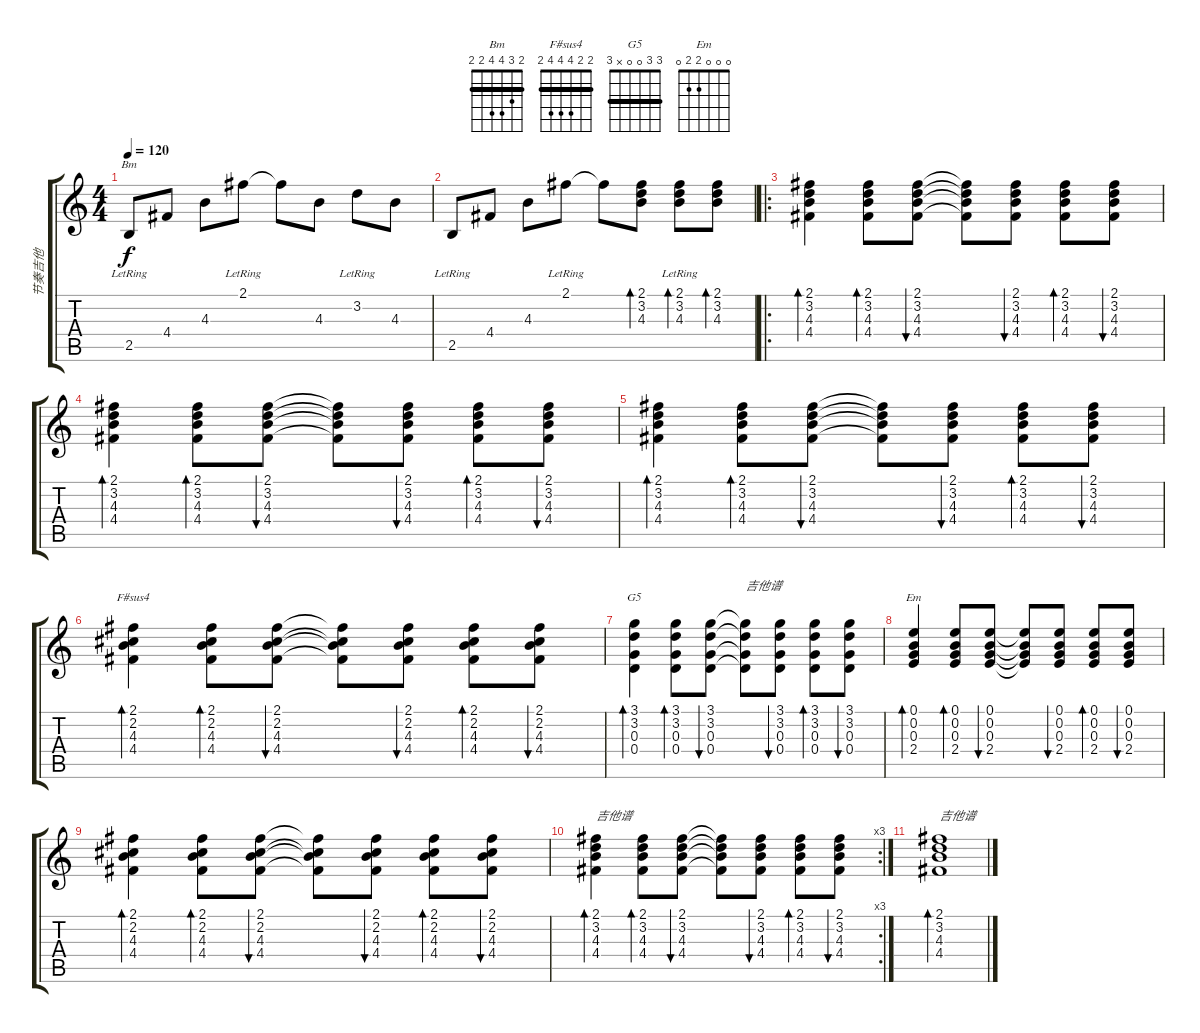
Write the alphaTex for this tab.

\track ("节奏吉他" "节奏吉他") {instrument acousticguitarnylon}
\staff {score tabs}
\tuning (E4 B3 G3 D3 A2 E2) {hide}
\chord ("Bm" 2 3 4 4 2 2) {barre 2}
\chord ("F#sus4" 2 2 4 4 4 2) {barre 2}
\chord ("G5" 3 3 0 0 x 3) {barre 3}
\chord ("Em" 0 0 0 2 2 0)
\ts (4 4)
\tempo 120
\clef g2
\ks c
2.5{lr}.8{ch "Bm" dy f} 4.4.8 4.3.8 2.1{lr}.8 2.1{t}.8 4.3.8 3.2{lr}.8 4.3.8 |
2.5{lr}.8 4.4.8 4.3.8 2.1{lr}.8 2.1{t}.8 (2.1 3.2 4.3).8{bd 30} (2.1 3.2{lr} 4.3).8{bd 30} (2.1 3.2 4.3).8{bd 30} |
\ro
(2.1 3.2 4.3 4.4).4{bd 30} (2.1 3.2 4.3 4.4).8{bd 30} (2.1 3.2 4.3 4.4).8{bu 30} (2.1{t} 3.2{t} 4.3{t} 4.4{t}).8 (2.1 3.2 4.3 4.4).8{bu 30} (2.1 3.2 4.3 4.4).8{bd 30} (2.1 3.2 4.3 4.4).8{bu 30} |
(2.1 3.2 4.3 4.4).4{bd 30} (2.1 3.2 4.3 4.4).8{bd 30} (2.1 3.2 4.3 4.4).8{bu 30} (2.1{t} 3.2{t} 4.3{t} 4.4{t}).8 (2.1 3.2 4.3 4.4).8{bu 30} (2.1 3.2 4.3 4.4).8{bd 30} (2.1 3.2 4.3 4.4).8{bu 30} |
(2.1 3.2 4.3 4.4).4{bd 30} (2.1 3.2 4.3 4.4).8{bd 30} (2.1 3.2 4.3 4.4).8{bu 30} (2.1{t} 3.2{t} 4.3{t} 4.4{t}).8 (2.1 3.2 4.3 4.4).8{bu 30} (2.1 3.2 4.3 4.4).8{bd 30} (2.1 3.2 4.3 4.4).8{bu 30} |
(2.1 2.2 4.3 4.4).4{bd 30 ch "F#sus4"} (2.1 2.2 4.3 4.4).8{bd 30} (2.1 2.2 4.3 4.4).8{bu 30} (2.1{t} 2.2{t} 4.3{t} 4.4{t}).8 (2.1 2.2 4.3 4.4).8{bu 30} (2.1 2.2 4.3 4.4).8{bd 30} (2.1 2.2 4.3 4.4).8{bu 30} |
(3.1 3.2 0.3 0.4).4{bd 30 ch "G5"} (3.1 3.2 0.3 0.4).8{bd 30} (3.1 3.2 0.3 0.4).8{bu 30} (3.1{t} 3.2{t} 0.3{t} 0.4{t}).8{txt "吉他谱"} (3.1 3.2 0.3 0.4).8{bu 30} (3.1 3.2 0.3 0.4).8{bd 30} (3.1 3.2 0.3 0.4).8{bu 30} |
(0.1 0.2 0.3 2.4).4{bd 30 ch "Em"} (0.1 0.2 0.3 2.4).8{bd 30} (0.1 0.2 0.3 2.4).8{bu 30} (0.1{t} 0.2{t} 0.3{t} 2.4{t}).8 (0.1 0.2 0.3 2.4).8{bu 30} (0.1 0.2 0.3 2.4).8{bd 30} (0.1 0.2 0.3 2.4).8{bu 30} |
(2.1 2.2 4.3 4.4).4{bd 30} (2.1 2.2 4.3 4.4).8{bd 30} (2.1 2.2 4.3 4.4).8{bu 30} (2.1{t} 2.2{t} 4.3{t} 4.4{t}).8 (2.1 2.2 4.3 4.4).8{bu 30} (2.1 2.2 4.3 4.4).8{bd 30} (2.1 2.2 4.3 4.4).8{bu 30} |
\rc 3
(2.1 3.2 4.3 4.4).4{bd 30 txt "吉他谱"} (2.1 3.2 4.3 4.4).8{bd 30} (2.1 3.2 4.3 4.4).8{bu 30} (2.1{t} 3.2{t} 4.3{t} 4.4{t}).8 (2.1 3.2 4.3 4.4).8{bu 30} (2.1 3.2 4.3 4.4).8{bd 30} (2.1 3.2 4.3 4.4).8{bu 30} |
(2.1 3.2 4.3 4.4).1{bd 480 txt "吉他谱"}
